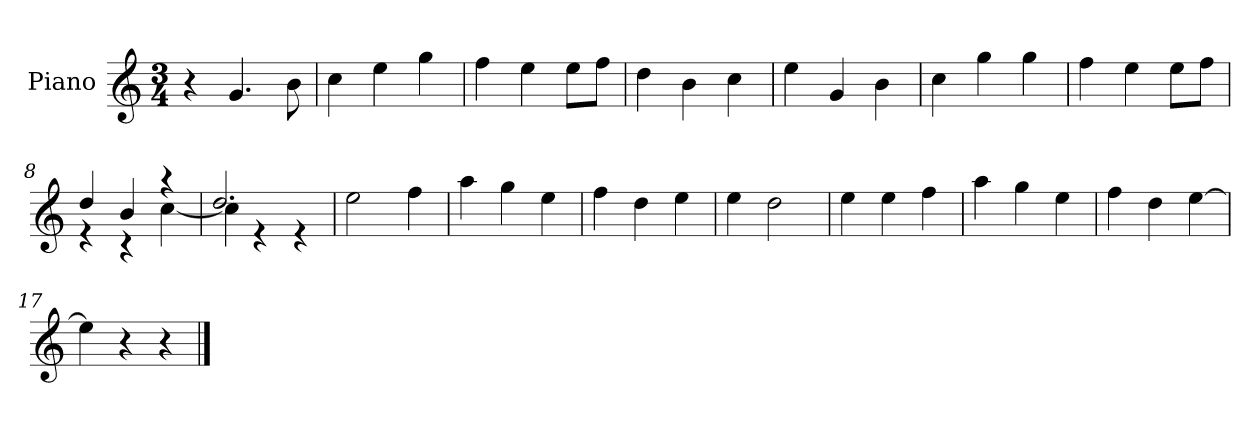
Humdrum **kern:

**kern
*part1
*staff1
*I"Piano
*I'P-no
*clefG2
*k[]
*M3/4
*MM180
=1
4r
4.g/
8b\
=2
4cc\
4ee\
4gg\
=3
4ff\
4ee\
8ee\L
8ff\J
=4
4dd\
4b\
4cc\
=5
4ee\
4g/
4b\
=6
4cc\
4gg\
4gg\
=7
4ff\
4ee\
8ee\L
8ff\J
=8
*^
4dd/	4r
4b/	4r
4r	[4cc\
=9	=9
2.dd/	4cc\]
.	4r
.	4r
*v	*v
=10
2ee\
4ff\
!!LO:LB:g=z
=11
4aa\
4gg\
4ee\
=12
4ff\
4dd\
4ee\
=13
4ee\
2dd\
=14
4ee\
4ee\
4ff\
=15
4aa\
4gg\
4ee\
=16
4ff\
4dd\
[4ee\
=17
4ee\]
4r
4r
==
*-
